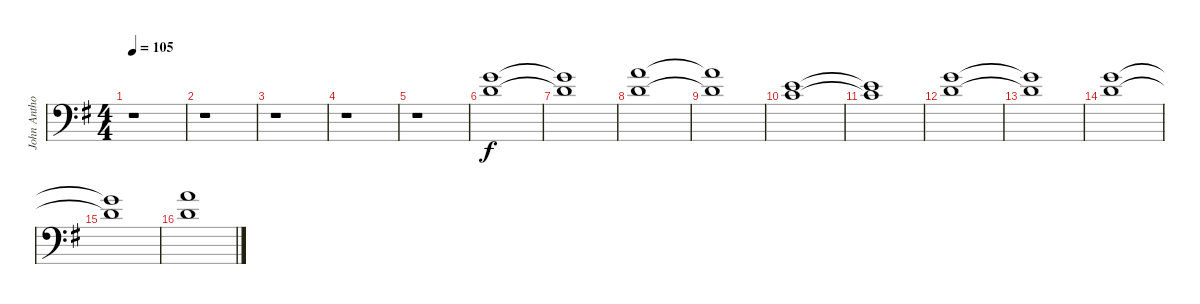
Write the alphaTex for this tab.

\track ("John Anthoney Keyboards" "John Antho") {instrument rockorgan}
\staff {score}
\tuning (G2 D2 A1 E1) {hide}
\ts (4 4)
\tempo 105
\clef f4
\ks g
r.1{dy f} |
r.1 |
r.1 |
r.1 |
r.1 |
(24.1 24.2).1 |
(24.1{t} 24.2{t}).1 |
(26.1 24.2).1 |
(26.1{t} 24.2{t}).1 |
(17.1 26.2).1 |
(17.1{t} 26.2{t}).1 |
(24.1 24.2).1 |
(24.1{t} 24.2{t}).1 |
(24.1 24.2).1 |
(24.1{t} 24.2{t}).1 |
(26.1 24.2).1
